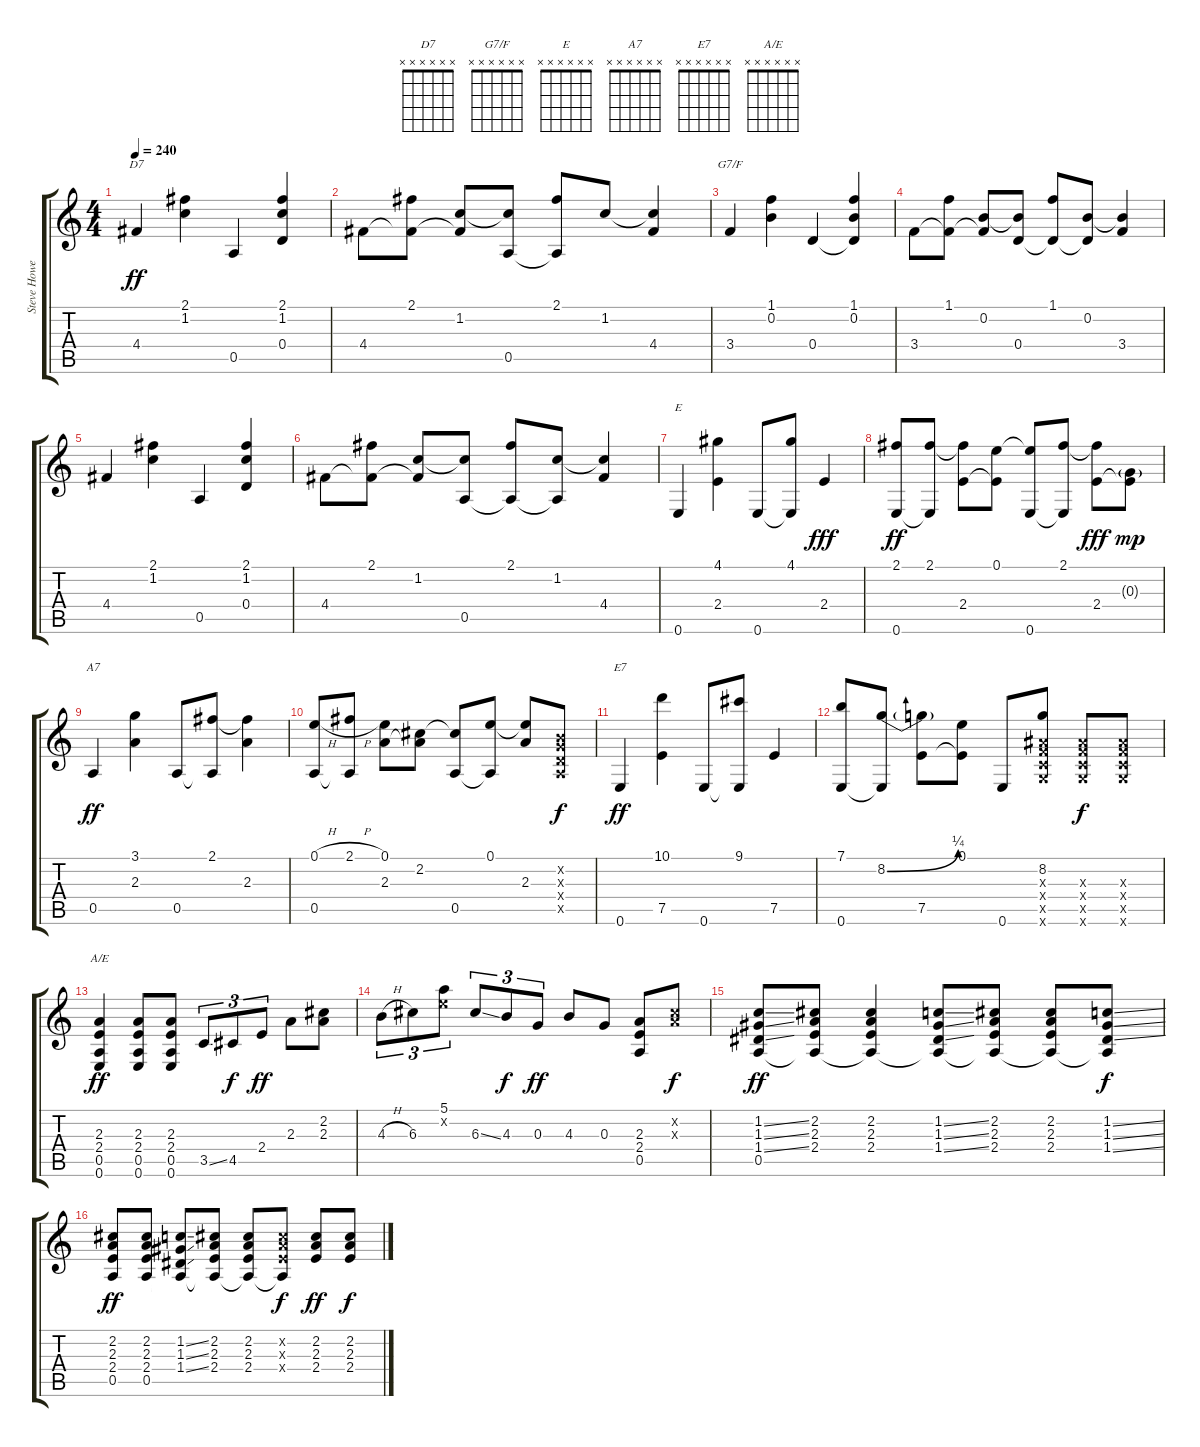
\track ("Steve Howe" "Steve Howe") {instrument acousticguitarsteel}
\staff {score tabs}
\tuning (E4 B3 G3 D3 A2 E2) {hide}
\chord ("D7" x x x x x x)
\chord ("G7/F" x x x x x x)
\chord ("E" x x x x x x)
\chord ("A7" x x x x x x)
\chord ("E7" x x x x x x)
\chord ("A/E" x x x x x x)
\ts (4 4)
\tempo 240
\clef g2
\ks c
4.4.4{ch "D7" dy ff} (2.1 1.2).4 0.5.4 (2.1 1.2 0.4).4 |
4.4.8 (2.1 4.4{t}).8 (1.2 4.4{t}).8 (1.2{t} 0.5).8 (2.1 0.5{t}).8 1.2.8 (1.2{t} 4.4).4 |
3.4.4{ch "G7/F"} (1.1 0.2).4 0.4.4 (1.1 0.2 0.4{t}).4 |
3.4.8 (1.1 3.4{t}).8 (0.2 3.4{t}).8 (0.2{t} 0.4).8 (1.1 0.4{t}).8 (0.2 0.4{t}).8 (0.2{t} 3.4).4 |
4.4.4 (2.1 1.2).4 0.5.4 (2.1 1.2 0.4).4 |
4.4.8 (2.1 4.4{t}).8 (1.2 4.4{t}).8 (1.2{t} 0.5).8 (2.1 0.5{t}).8 (1.2 0.5{t}).8 (1.2{t} 4.4).4 |
0.6.4{ch "E"} (4.1 2.4).4 0.6.8 (4.1 0.6{t}).8 2.4.4{dy fff} |
(2.1 0.6).8{dy ff} (2.1 0.6{t}).8 (2.1{t} 2.4).8 (0.1 2.4{t}).8 (0.1{t} 0.6).8 (2.1 0.6{t}).8 (2.1{t} 2.4).8{dy fff} (0.3{g} 2.4{t}).8{dy mp} |
0.5.4{ch "A7" dy ff} (3.1 2.3).4 0.5.8 (2.1 0.5{t}).8 (2.1{t} 2.3).4 |
(0.1{h} 0.5).8 (2.1{h} 0.5{t}).8 (0.1 2.3).8 (2.2 2.3{t}).8 (2.2{t} 0.5).8 (0.1 0.5{t}).8 (0.1{t} 2.3).8 (0.2{x} 0.3{x} 0.4{x} 0.5{x}).8{dy f} |
0.6.4{ch "E7" dy ff} (10.1 7.5).4 0.6.8 (9.1 0.6{t}).8 7.5.4 |
(7.1 0.6).8 (8.2{be (bend 0 0 60 1)} 0.6{t}).8 (8.2{t} 7.5).8 (0.1 7.5{t}).8 0.6.8 (8.2 3.3{x} 3.4{x} 3.5{x} 3.6{x}).8 (3.3{x} 3.4{x} 3.5{x} 3.6{x}).8{dy f} (3.3{x} 3.4{x} 3.5{x} 3.6{x}).8 |
(2.3 2.4 0.5 0.6).4{ch "A/E" dy ff} (2.3 2.4 0.5 0.6).8 (2.3 2.4 0.5 0.6).8 3.5{ss}.8{tu (3 2)} 4.5.8{tu (3 2) dy f} 2.4.8{tu (3 2) dy ff} 2.3.8 (2.2 2.3).8 |
4.3{h}.8{tu (3 2)} 6.3.8{tu (3 2)} (5.1 5.2{x}).8{tu (3 2)} 6.3{ss}.8{tu (3 2)} 4.3.8{tu (3 2) dy f} 0.3.8{tu (3 2) dy ff} 4.3.8 0.3.8 (2.3 2.4 0.5).8 (2.2{x} 2.3{x}).8{dy f} |
(1.2{ss} 1.3{ss} 1.4{ss} 0.5).8{dy ff} (2.2 2.3 2.4 0.5{t}).8 (2.2 2.3 2.4 0.5{t}).4 (1.2{ss} 1.3{ss} 1.4{ss} 0.5{t}).8 (2.2 2.3 2.4 0.5{t}).8 (2.2 2.3 2.4 0.5{t}).8 (1.2{ss} 1.3{ss} 1.4{ss} 0.5{t}).8{dy f} |
(2.2 2.3 2.4 0.5).8{dy ff} (2.2 2.3 2.4 0.5).8 (1.2{ss} 1.3{ss} 1.4{ss} 0.5{t}).8 (2.2 2.3 2.4 0.5{t}).8 (2.2 2.3 2.4 0.5{t}).8 (2.2{x} 2.3{x} 2.4{x} 0.5{t}).8{dy f} (2.2 2.3 2.4).8{dy ff} (2.2 2.3 2.4).8{dy f}
